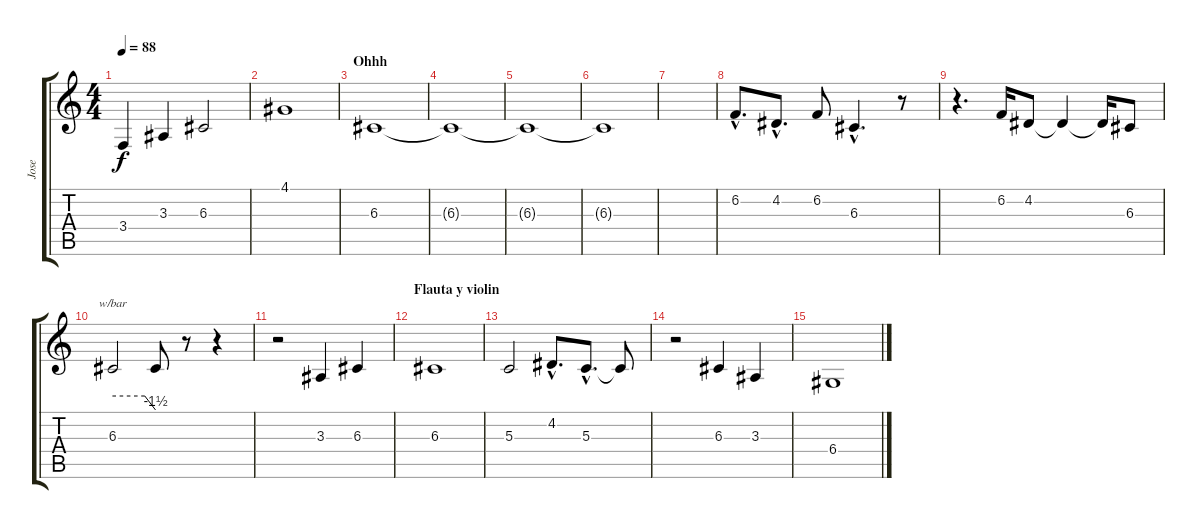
\track ("Jose" "Jose") {instrument lead1square}
\staff {score tabs}
\tuning (E4 B3 G3 D3 A2 E2) {hide}
\ts (4 4)
\tempo 88
\clef g2
\ks c
3.4.4{dy f} 3.3.4 6.3.2 |
4.1.1 |
\section ("" "Ohhh")
6.3.1 |
6.3{t}.1 |
6.3{t}.1 |
6.3{t}.1 |
|
6.2{hac}.8{d} 4.2{hac}.8{d} 6.2.8 6.3{hac}.4{d} r.8 |
r.4{d} 6.2.16 4.2.8 4.2{t}.4 4.2{t}.16 6.3.8 |
6.3.2{tbe (custom default 0 0 45 0 60 -6)} 6.3{t}.8 r.8 r.4 |
r.2 3.3.4 6.3.4 |
\section ("" "Flauta y violin")
6.3.1 |
5.3.2 4.2{hac}.8{d} 5.3{hac}.8{d} 5.3{t}.8 |
r.2 6.3.4 3.3.4 |
6.4.1
